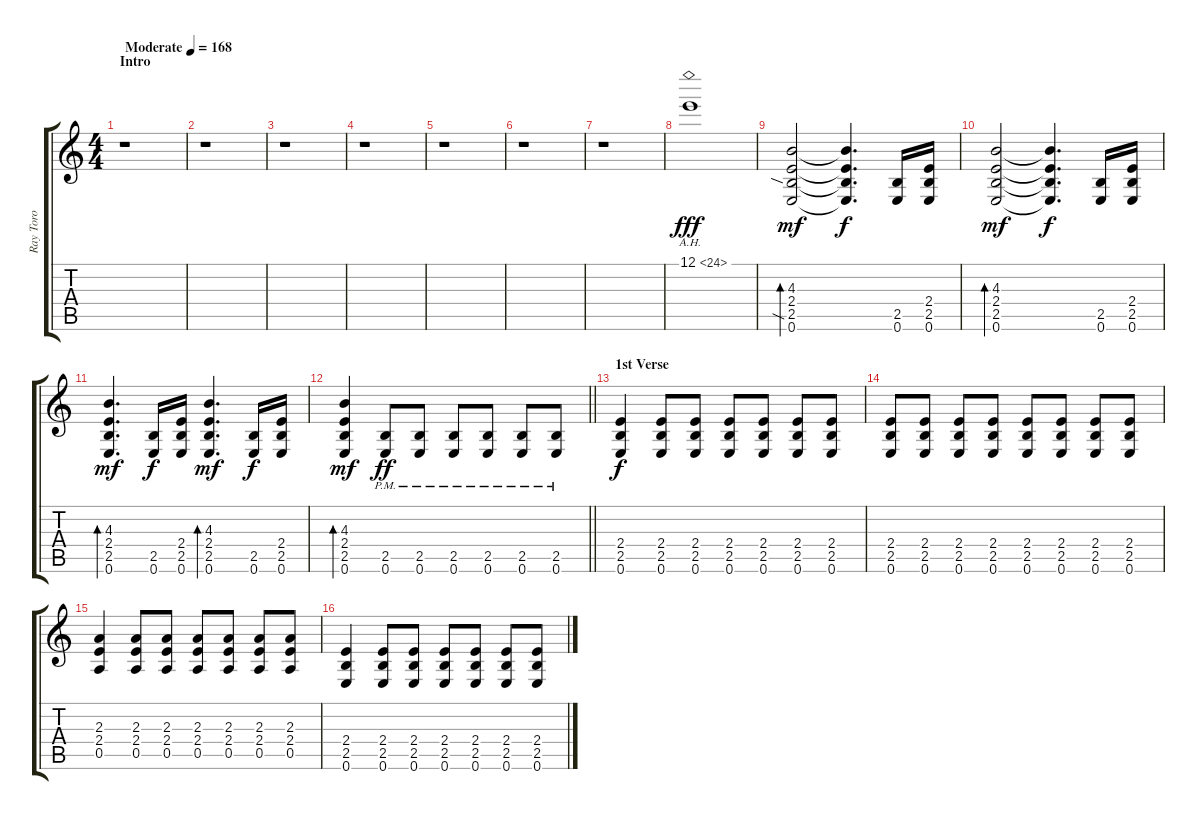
\track ("Ray Toro" "Ray Toro") {instrument distortionguitar}
\staff {score tabs}
\tuning (E4 B3 G3 D3 A2 E2) {hide}
\ts (4 4)
\section ("" "Intro")
\tempo (168 "Moderate")
\clef g2
\ks c
r.1{dy fff instrument distortionguitar} |
r.1 |
r.1 |
r.1 |
r.1 |
r.1 |
r.1{volume 2} |
12.1{ah 12}.1{volume 12} |
(4.3 2.4 2.5{sia} 0.6).2{bd 60 dy mf} (4.3{t} 2.4{t} 2.5{t} 0.6{t}).4{d dy f} (2.5 0.6).16 (2.4 2.5 0.6).16 |
(4.3 2.4 2.5 0.6).2{bd 60 dy mf} (4.3{t} 2.4{t} 2.5{t} 0.6{t}).4{d dy f} (2.5 0.6).16 (2.4 2.5 0.6).16 |
(4.3 2.4 2.5 0.6).4{d bd 60 dy mf} (2.5 0.6).16{dy f} (2.4 2.5 0.6).16 (4.3 2.4 2.5 0.6).4{d bd 60 dy mf} (2.5 0.6).16{dy f} (2.4 2.5 0.6).16 |
\barLineRight lightlight
(4.3 2.4 2.5 0.6).4{bd 60 dy mf} (2.5{pm} 0.6{pm}).8{dy ff} (2.5{pm} 0.6{pm}).8 (2.5{pm} 0.6{pm}).8 (2.5{pm} 0.6{pm}).8 (2.5{pm} 0.6{pm}).8 (2.5{pm} 0.6{pm}).8 |
\section ("" "1st Verse")
(2.4 2.5 0.6).4{dy f} (2.4 2.5 0.6).8 (2.4 2.5 0.6).8 (2.4 2.5 0.6).8 (2.4 2.5 0.6).8 (2.4 2.5 0.6).8 (2.4 2.5 0.6).8 |
(2.4 2.5 0.6).8 (2.4 2.5 0.6).8 (2.4 2.5 0.6).8 (2.4 2.5 0.6).8 (2.4 2.5 0.6).8 (2.4 2.5 0.6).8 (2.4 2.5 0.6).8 (2.4 2.5 0.6).8 |
(2.3 2.4 0.5).4 (2.3 2.4 0.5).8 (2.3 2.4 0.5).8 (2.3 2.4 0.5).8 (2.3 2.4 0.5).8 (2.3 2.4 0.5).8 (2.3 2.4 0.5).8 |
(2.4 2.5 0.6).4 (2.4 2.5 0.6).8 (2.4 2.5 0.6).8 (2.4 2.5 0.6).8 (2.4 2.5 0.6).8 (2.4 2.5 0.6).8 (2.4 2.5 0.6).8
